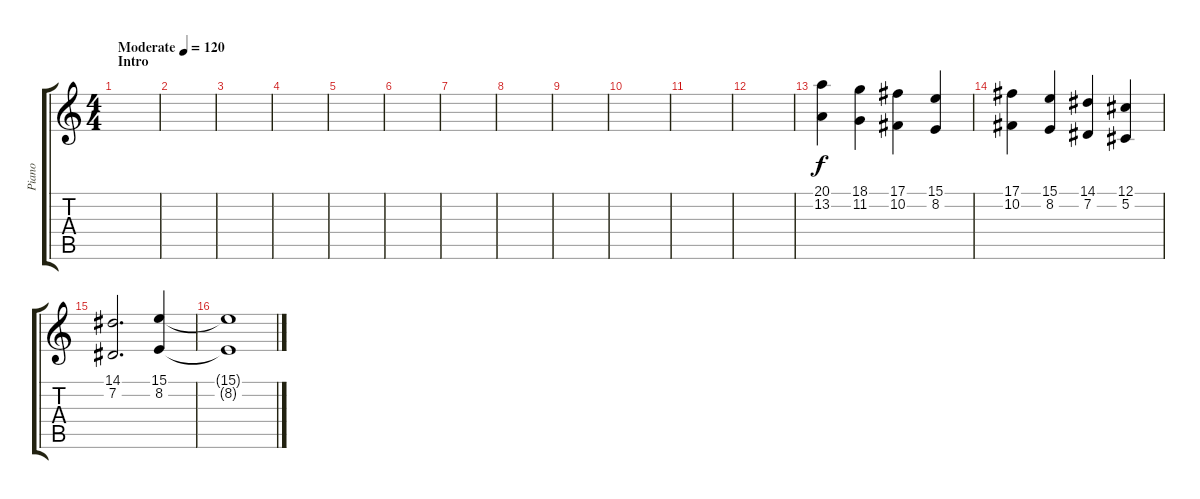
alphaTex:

\track ("Piano" "Piano") {instrument acousticgrandpiano}
\staff {score tabs}
\tuning (Db4 Ab3 E3 B2 Gb2 B1) {hide}
\ts (4 4)
\section ("" "Intro")
\tempo (120 "Moderate")
\clef g2
\ks c
|
|
|
|
|
|
|
|
|
|
|
|
(20.1 13.2).4 (18.1 11.2).4 (17.1 10.2).4 (15.1 8.2).4 |
(17.1 10.2).4 (15.1 8.2).4 (14.1 7.2).4 (12.1 5.2).4 |
(14.1 7.2).2{d} (15.1 8.2).4 |
(15.1{t} 8.2{t}).1
